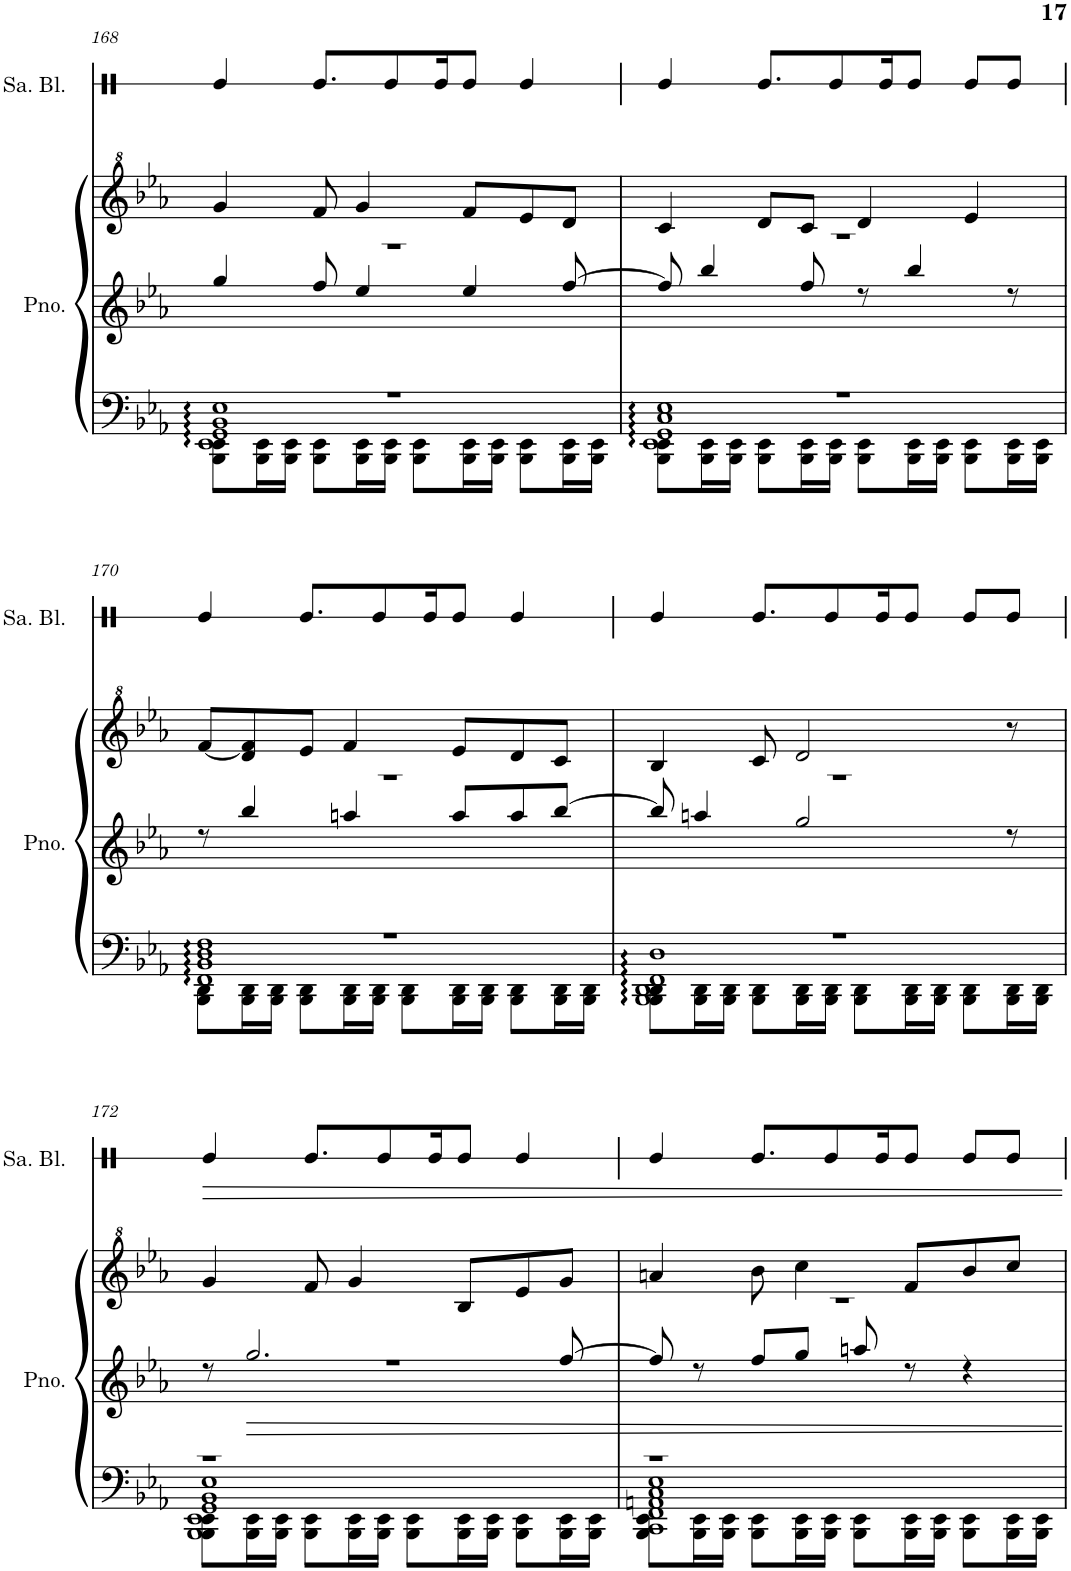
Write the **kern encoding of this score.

**kern	**kern	**kern	**kern
*part2	*part2	*part2	*part1
*staff4	*staff3	*staff2	*staff1
*I"钢琴	*	*	*I"沙锤块
!!LO:PB:g=z
*clefF4	*clefG2	*clefG^2	*clefX
*k[b-e-a-]	*k[b-e-a-]	*k[b-e-a-]	*k[]
*M4/4	*M4/4	*M4/4	*M4/4
=168	=168	=168	=168
*^	*^	*	*
*	*^	*	*	*	*
1EE- 1GG 1BB- 1E-	8BBB-\ 8EE-\L	1r	1r	4gg/	4gg/	4Re/
.	16BBB-\ 16EE-\L	.	.	.	.	.
.	16BBB-\ 16EE-\JJ	.	.	.	.	.
.	8BBB-\ 8EE-\L	.	.	8ff/	8ff/	8.Re/L
.	16BBB-\ 16EE-\L	.	.	4ee-/	4gg/	.
.	16BBB-\ 16EE-\JJ	.	.	.	.	8Re/
.	8BBB-\ 8EE-\L	.	.	.	.	.
.	.	.	.	.	.	16Re/K
.	16BBB-\ 16EE-\L	.	.	4ee-/	8ff/L	8Re/J
.	16BBB-\ 16EE-\JJ	.	.	.	.	.
.	8BBB-\ 8EE-\L	.	.	.	8ee-/	4Re/
.	16BBB-\ 16EE-\L	.	.	[8ff/	8dd/J	.
.	16BBB-\ 16EE-\JJ	.	.	.	.	.
=169	=169	=169	=169	=169	=169	=169
1EE- 1GG 1C 1E-	8BBB-\ 8EE-\L	1r	1r	8ff/]	4cc/	4Re/
.	16BBB-\ 16EE-\L	.	.	4bb-/	.	.
.	16BBB-\ 16EE-\JJ	.	.	.	.	.
.	8BBB-\ 8EE-\L	.	.	.	8dd/L	8.Re/L
.	16BBB-\ 16EE-\L	.	.	8ff/	8cc/J	.
.	16BBB-\ 16EE-\JJ	.	.	.	.	8Re/
.	8BBB-\ 8EE-\L	.	.	8r	4dd/	.
.	.	.	.	.	.	16Re/K
.	16BBB-\ 16EE-\L	.	.	4bb-/	.	8Re/J
.	16BBB-\ 16EE-\JJ	.	.	.	.	.
.	8BBB-\ 8EE-\L	.	.	.	4ee-/	8Re/L
.	16BBB-\ 16EE-\L	.	.	8r	.	8Re/J
.	16BBB-\ 16EE-\JJ	.	.	.	.	.
!!LO:LB:g=z
=170	=170	=170	=170	=170	=170	=170
1FF 1BB- 1D 1F	8BBB-\ 8DD\L	1r	1r	8r	[8ff/L	4Re/
.	16BBB-\ 16DD\L	.	.	4bb-/	8dd/ 8ff/]	.
.	16BBB-\ 16DD\JJ	.	.	.	.	.
.	8BBB-\ 8DD\L	.	.	.	8ee-/J	8.Re/L
.	16BBB-\ 16DD\L	.	.	4aan/	4ff/	.
.	16BBB-\ 16DD\JJ	.	.	.	.	8Re/
.	8BBB-\ 8DD\L	.	.	.	.	.
.	.	.	.	.	.	16Re/K
.	16BBB-\ 16DD\L	.	.	8aa/L	8ee-/L	8Re/J
.	16BBB-\ 16DD\JJ	.	.	.	.	.
.	8BBB-\ 8DD\L	.	.	8aa/	8dd/	4Re/
.	16BBB-\ 16DD\L	.	.	[8bb-/J	8cc/J	.
.	16BBB-\ 16DD\JJ	.	.	.	.	.
=171	=171	=171	=171	=171	=171	=171
1BBB- 1DD 1FF 1D	8BBB-\ 8DD\L	1r	1r	8bb-/]	4b-/	4Re/
.	16BBB-\ 16DD\L	.	.	4aan/	.	.
.	16BBB-\ 16DD\JJ	.	.	.	.	.
.	8BBB-\ 8DD\L	.	.	.	8cc/	8.Re/L
.	16BBB-\ 16DD\L	.	.	2gg/	2dd/	.
.	16BBB-\ 16DD\JJ	.	.	.	.	8Re/
.	8BBB-\ 8DD\L	.	.	.	.	.
.	.	.	.	.	.	16Re/K
.	16BBB-\ 16DD\L	.	.	.	.	8Re/J
.	16BBB-\ 16DD\JJ	.	.	.	.	.
.	8BBB-\ 8DD\L	.	.	.	.	8Re/L
.	16BBB-\ 16DD\L	.	.	8r	8r	8Re/J
.	16BBB-\ 16DD\JJ	.	.	.	.	.
!!LO:LB:g=z
=172	=172	=172	=172	=172	=172	=172
1BBB- 1EE- 1GG 1BB- 1E-	8BBB-\ 8EE-\L	1r	1r	8r	4gg/	4Re/
.	16BBB-\ 16EE-\L	.	.	2.gg/	.	.
.	16BBB-\ 16EE-\JJ	.	.	.	.	.
.	8BBB-\ 8EE-\L	.	.	.	8ff/	8.Re/L
.	16BBB-\ 16EE-\L	.	.	.	4gg/	.
.	16BBB-\ 16EE-\JJ	.	.	.	.	8Re/
.	8BBB-\ 8EE-\L	.	.	.	.	.
.	.	.	.	.	.	16Re/K
.	16BBB-\ 16EE-\L	.	.	.	8b-/L	8Re/J
.	16BBB-\ 16EE-\JJ	.	.	.	.	.
.	8BBB-\ 8EE-\L	.	.	.	8ee-/	4Re/
.	16BBB-\ 16EE-\L	.	.	[8ff/	8gg/J	.
.	16BBB-\ 16EE-\JJ	.	.	.	.	.
=173	=173	=173	=173	=173	=173	=173
1CC 1FF 1AAn 1C 1E-	8BBB-\ 8EE-\L	1r	1r	8ff/]	4aan/	4Re/
.	16BBB-\ 16EE-\L	.	.	8r	.	.
.	16BBB-\ 16EE-\JJ	.	.	.	.	.
.	8BBB-\ 8EE-\L	.	.	8ff/L	8bb-\	8.Re/L
.	16BBB-\ 16EE-\L	.	.	8gg/J	4ccc\	.
.	16BBB-\ 16EE-\JJ	.	.	.	.	8Re/
.	8BBB-\ 8EE-\L	.	.	8aan/	.	.
.	.	.	.	.	.	16Re/K
.	16BBB-\ 16EE-\L	.	.	8r	8ff/L	8Re/J
.	16BBB-\ 16EE-\JJ	.	.	.	.	.
.	8BBB-\ 8EE-\L	.	.	4r	8bb-/	8Re/L
.	16BBB-\ 16EE-\L	.	.	.	8ccc/J	8Re/J
.	16BBB-\ 16EE-\JJ	.	.	.	.	.
*v	*v	*v	*	*	*	*
*	*v	*v	*	*
=	=	=	=
*-	*-	*-	*-
